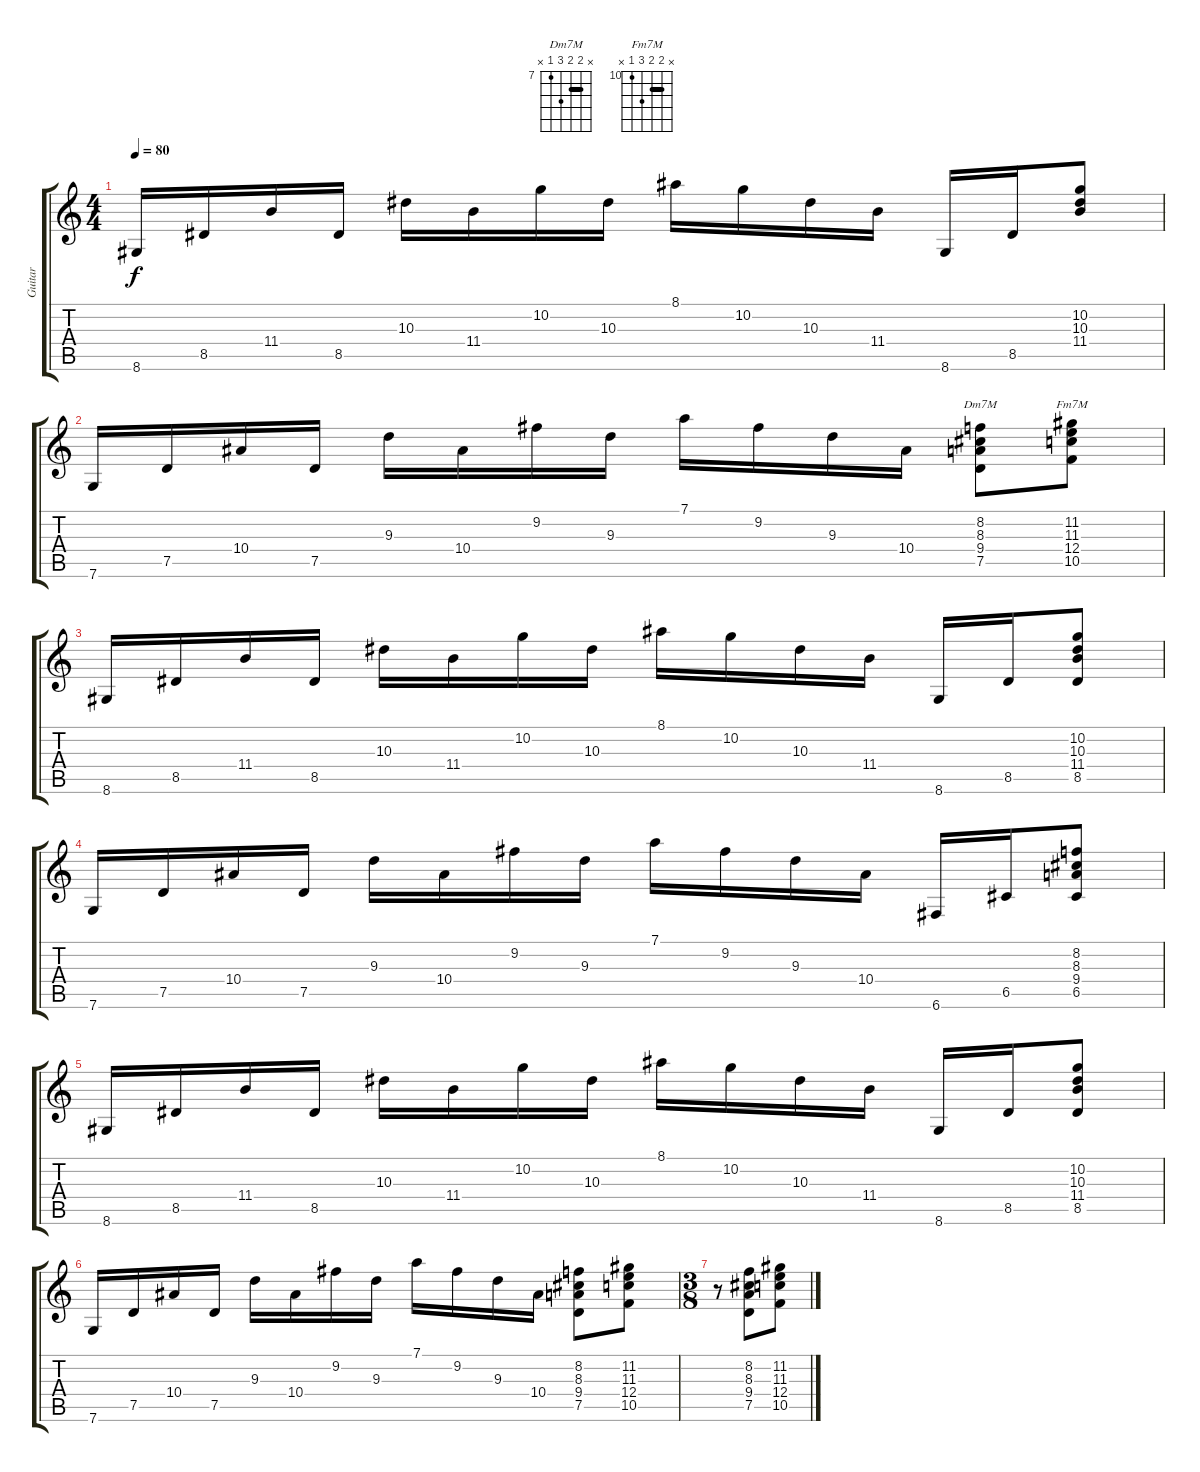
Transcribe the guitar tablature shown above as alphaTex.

\track ("Guitar" "Guitar") {instrument electricguitarjazz}
\staff {score tabs}
\tuning (D4 A3 F3 C3 G2 C2) {hide}
\chord ("Dm7M" x 8 8 9 7 x) {firstfret 7 barre 8}
\chord ("Fm7M" x 11 11 12 10 x) {firstfret 10 barre 11}
\ts (4 4)
\tempo 80
\clef g2
\ks c
8.6.16{dy f} 8.5.16 11.4.16 8.5.16 10.3.16 11.4.16 10.2.16 10.3.16 8.1.16 10.2.16 10.3.16 11.4.16 8.6.16 8.5.16 (10.2 10.3 11.4).8 |
7.6.16 7.5.16 10.4.16 7.5.16 9.3.16 10.4.16 9.2.16 9.3.16 7.1.16 9.2.16 9.3.16 10.4.16 (8.2 8.3 9.4 7.5).8{ch "Dm7M"} (11.2 11.3 12.4 10.5).8{ch "Fm7M"} |
8.6.16 8.5.16 11.4.16 8.5.16 10.3.16 11.4.16 10.2.16 10.3.16 8.1.16 10.2.16 10.3.16 11.4.16 8.6.16 8.5.16 (10.2 10.3 11.4 8.5).8 |
7.6.16 7.5.16 10.4.16 7.5.16 9.3.16 10.4.16 9.2.16 9.3.16 7.1.16 9.2.16 9.3.16 10.4.16 6.6.16 6.5.16 (8.2 8.3 9.4 6.5).8 |
8.6.16 8.5.16 11.4.16 8.5.16 10.3.16 11.4.16 10.2.16 10.3.16 8.1.16 10.2.16 10.3.16 11.4.16 8.6.16 8.5.16 (10.2 10.3 11.4 8.5).8 |
7.6.16 7.5.16 10.4.16 7.5.16 9.3.16 10.4.16 9.2.16 9.3.16 7.1.16 9.2.16 9.3.16 10.4.16 (8.2 8.3 9.4 7.5).8 (11.2 11.3 12.4 10.5).8 |
\ts (3 8)
r.8 (8.2 8.3 9.4 7.5).8 (11.2 11.3 12.4 10.5).8
